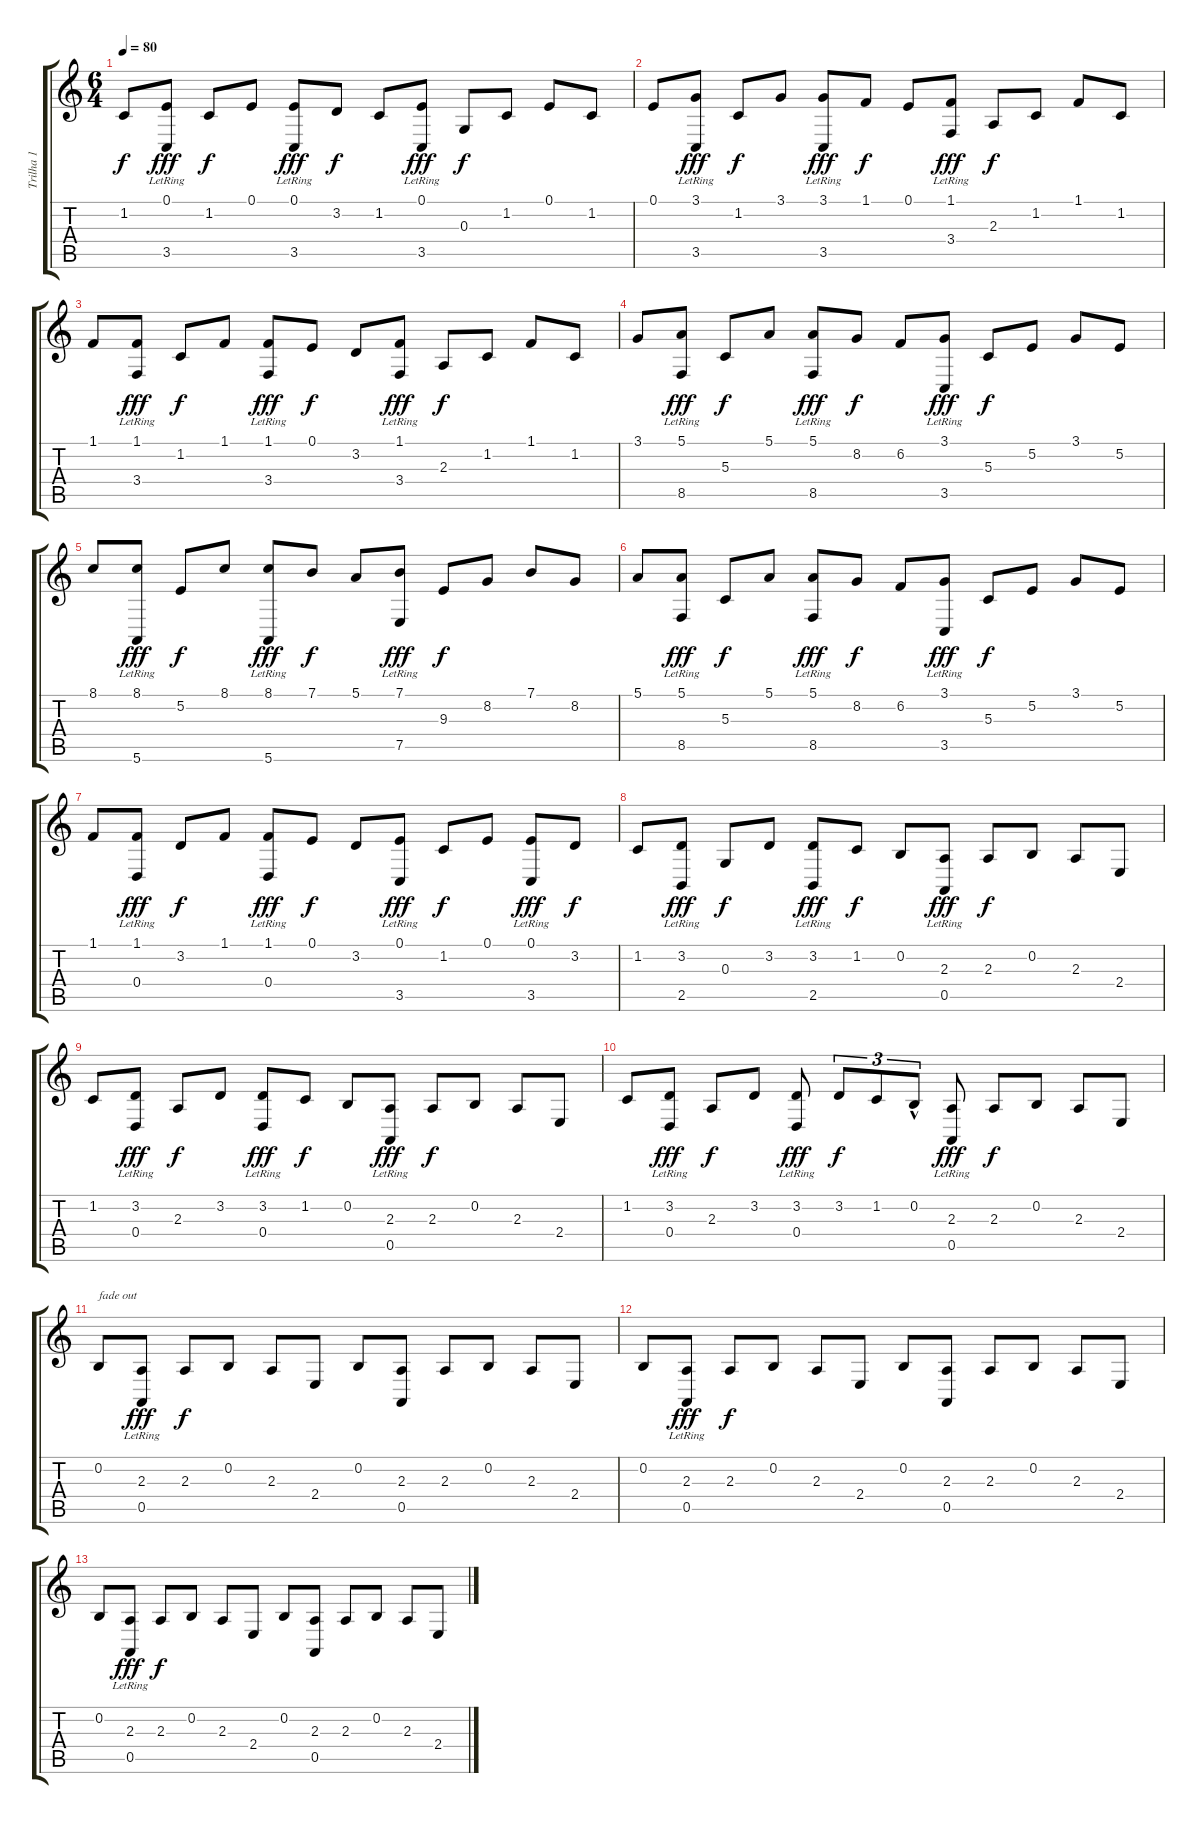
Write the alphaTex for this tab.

\track ("Trilha 1" "Trilha 1") {instrument acousticgrandpiano}
\staff {score tabs}
\tuning (E4 B3 G3 D3 A2 E2) {hide}
\ts (6 4)
\tempo 80
\clef g2
\ks c
1.2.8{dy f instrument acousticgrandpiano} (0.1 3.5{lr}).8{dy fff} 1.2.8{dy f} 0.1.8 (0.1 3.5{lr}).8{dy fff} 3.2.8{dy f} 1.2.8 (0.1 3.5{lr}).8{dy fff} 0.3.8{dy f} 1.2.8 0.1.8 1.2.8 |
0.1.8 (3.1 3.5{lr}).8{dy fff} 1.2.8{dy f} 3.1.8 (3.1 3.5{lr}).8{dy fff} 1.1.8{dy f} 0.1.8 (1.1 3.4{lr}).8{dy fff} 2.3.8{dy f} 1.2.8 1.1.8 1.2.8 |
1.1.8 (1.1 3.4{lr}).8{dy fff} 1.2.8{dy f} 1.1.8 (1.1 3.4{lr}).8{dy fff} 0.1.8{dy f} 3.2.8 (1.1 3.4{lr}).8{dy fff} 2.3.8{dy f} 1.2.8 1.1.8 1.2.8 |
3.1.8 (5.1 8.5{lr}).8{dy fff} 5.3.8{dy f} 5.1.8 (5.1 8.5{lr}).8{dy fff} 8.2.8{dy f} 6.2.8 (3.1 3.5{lr}).8{dy fff} 5.3.8{dy f} 5.2.8 3.1.8 5.2.8 |
8.1.8 (8.1 5.6{lr}).8{dy fff} 5.2.8{dy f} 8.1.8 (8.1 5.6{lr}).8{dy fff} 7.1.8{dy f} 5.1.8 (7.1 7.5{lr}).8{dy fff} 9.3.8{dy f} 8.2.8 7.1.8 8.2.8 |
5.1.8 (5.1 8.5{lr}).8{dy fff} 5.3.8{dy f} 5.1.8 (5.1 8.5{lr}).8{dy fff} 8.2.8{dy f} 6.2.8 (3.1 3.5{lr}).8{dy fff} 5.3.8{dy f} 5.2.8 3.1.8 5.2.8 |
1.1.8 (1.1 0.4{lr}).8{dy fff} 3.2.8{dy f} 1.1.8 (1.1 0.4{lr}).8{dy fff} 0.1.8{dy f} 3.2.8 (0.1 3.5{lr}).8{dy fff} 1.2.8{dy f} 0.1.8 (0.1 3.5{lr}).8{dy fff} 3.2.8{dy f} |
1.2.8 (3.2 2.5{lr}).8{dy fff} 0.3.8{dy f} 3.2.8 (3.2 2.5{lr}).8{dy fff} 1.2.8{dy f} 0.2.8 (2.3 0.5{lr}).8{dy fff} 2.3.8{dy f} 0.2.8 2.3.8 2.4.8 |
1.2.8 (3.2 0.4{lr}).8{dy fff} 2.3.8{dy f} 3.2.8 (3.2 0.4{lr}).8{dy fff} 1.2.8{dy f} 0.2.8 (2.3 0.5{lr}).8{dy fff} 2.3.8{dy f} 0.2.8 2.3.8 2.4.8 |
1.2.8 (3.2 0.4{lr}).8{dy fff} 2.3.8{dy f} 3.2.8 (3.2 0.4{lr}).8{dy fff} 3.2.8{tu (3 2) dy f} 1.2.8{tu (3 2)} 0.2{hac}.8{tu (3 2)} (2.3 0.5{lr}).8{dy fff} 2.3.8{dy f} 0.2.8 2.3.8 2.4.8 |
0.2.8{txt "fade out" volume 10} (2.3 0.5{lr}).8{dy fff} 2.3.8{dy f} 0.2.8 2.3.8 2.4.8 0.2.8 (2.3 0.5).8 2.3.8 0.2.8 2.3.8 2.4.8 |
0.2.8{volume 4} (2.3 0.5{lr}).8{dy fff} 2.3.8{dy f} 0.2.8 2.3.8 2.4.8 0.2.8 (2.3 0.5).8 2.3.8 0.2.8 2.3.8 2.4.8 |
0.2.8{volume 0} (2.3 0.5{lr}).8{dy fff} 2.3.8{dy f} 0.2.8 2.3.8 2.4.8 0.2.8 (2.3 0.5).8 2.3.8 0.2.8 2.3.8 2.4.8
